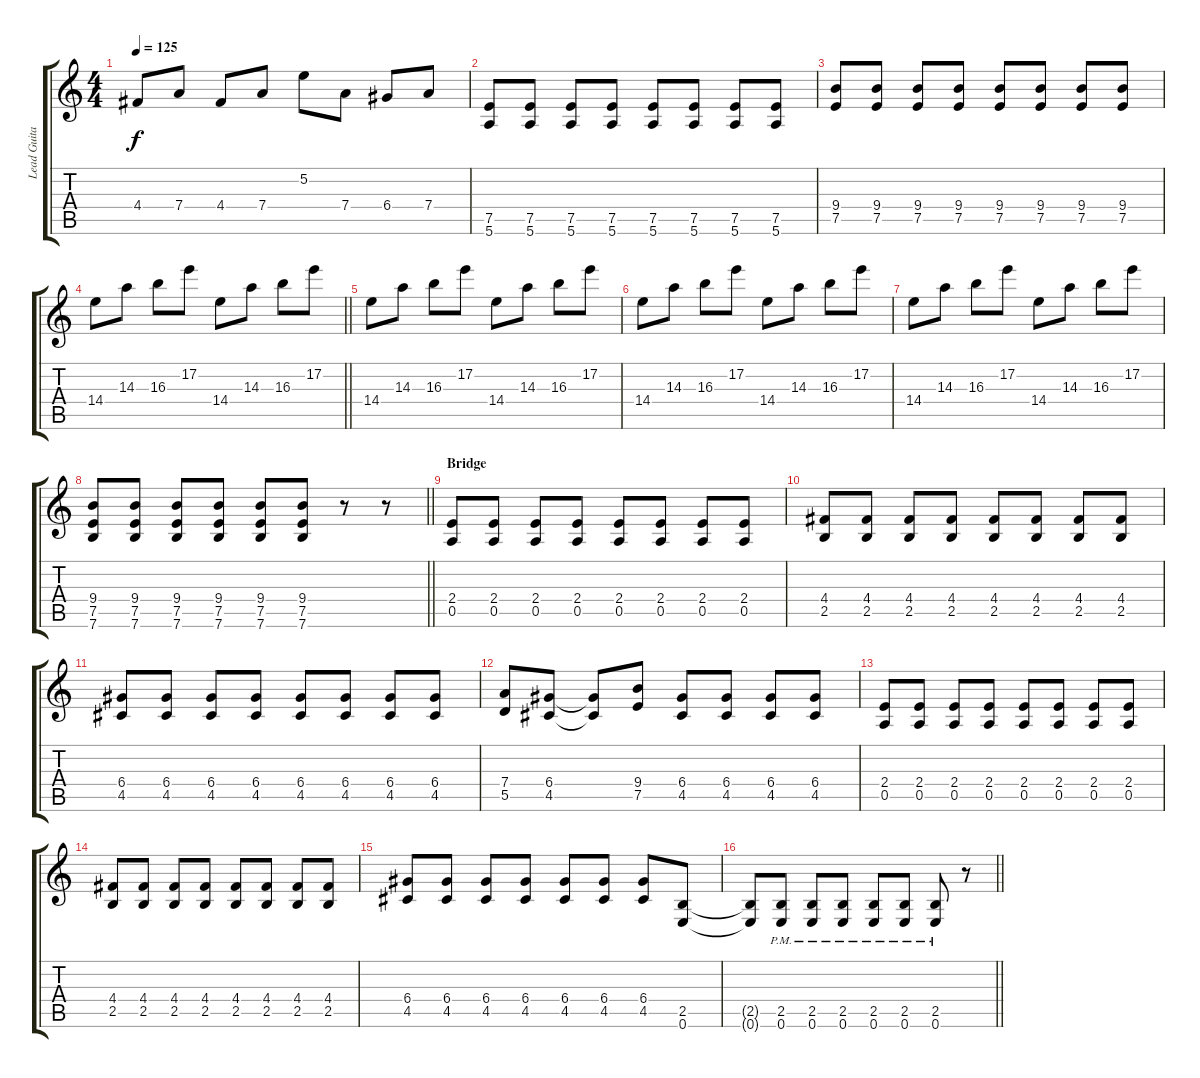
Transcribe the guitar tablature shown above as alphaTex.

\track ("Lead Guitar" "Lead Guita") {instrument distortionguitar}
\staff {score tabs}
\tuning (E4 B3 G3 D3 A2 E2) {hide}
\ts (4 4)
\tempo 125
\clef g2
\ks c
4.4.8{dy f} 7.4.8 4.4.8 7.4.8 5.2.8 7.4.8 6.4.8 7.4.8 |
(7.5 5.6).8 (7.5 5.6).8 (7.5 5.6).8 (7.5 5.6).8 (7.5 5.6).8 (7.5 5.6).8 (7.5 5.6).8 (7.5 5.6).8 |
(9.4 7.5).8 (9.4 7.5).8 (9.4 7.5).8 (9.4 7.5).8 (9.4 7.5).8 (9.4 7.5).8 (9.4 7.5).8 (9.4 7.5).8 |
\barLineRight lightlight
14.4.8 14.3.8 16.3.8 17.2.8 14.4.8 14.3.8 16.3.8 17.2.8 |
14.4.8 14.3.8 16.3.8 17.2.8 14.4.8 14.3.8 16.3.8 17.2.8 |
14.4.8 14.3.8 16.3.8 17.2.8 14.4.8 14.3.8 16.3.8 17.2.8 |
14.4.8 14.3.8 16.3.8 17.2.8 14.4.8 14.3.8 16.3.8 17.2.8 |
\barLineRight lightlight
(9.4 7.5 7.6).8 (9.4 7.5 7.6).8 (9.4 7.5 7.6).8 (9.4 7.5 7.6).8 (9.4 7.5 7.6).8 (9.4 7.5 7.6).8 r.8 r.8 |
\section ("" "Bridge")
(2.4 0.5).8 (2.4 0.5).8 (2.4 0.5).8 (2.4 0.5).8 (2.4 0.5).8 (2.4 0.5).8 (2.4 0.5).8 (2.4 0.5).8 |
(4.4 2.5).8 (4.4 2.5).8 (4.4 2.5).8 (4.4 2.5).8 (4.4 2.5).8 (4.4 2.5).8 (4.4 2.5).8 (4.4 2.5).8 |
(6.4 4.5).8 (6.4 4.5).8 (6.4 4.5).8 (6.4 4.5).8 (6.4 4.5).8 (6.4 4.5).8 (6.4 4.5).8 (6.4 4.5).8 |
(7.4 5.5).8 (6.4 4.5).8 (6.4{t} 4.5{t}).8 (9.4 7.5).8 (6.4 4.5).8 (6.4 4.5).8 (6.4 4.5).8 (6.4 4.5).8 |
(2.4 0.5).8 (2.4 0.5).8 (2.4 0.5).8 (2.4 0.5).8 (2.4 0.5).8 (2.4 0.5).8 (2.4 0.5).8 (2.4 0.5).8 |
(4.4 2.5).8 (4.4 2.5).8 (4.4 2.5).8 (4.4 2.5).8 (4.4 2.5).8 (4.4 2.5).8 (4.4 2.5).8 (4.4 2.5).8 |
(6.4 4.5).8 (6.4 4.5).8 (6.4 4.5).8 (6.4 4.5).8 (6.4 4.5).8 (6.4 4.5).8 (6.4 4.5).8 (2.5 0.6).8 |
\barLineRight lightlight
(2.5{t} 0.6{t}).8 (2.5{pm} 0.6{pm}).8 (2.5{pm} 0.6{pm}).8 (2.5{pm} 0.6{pm}).8 (2.5{pm} 0.6{pm}).8 (2.5{pm} 0.6{pm}).8 (2.5{pm} 0.6{pm}).8 r.8
